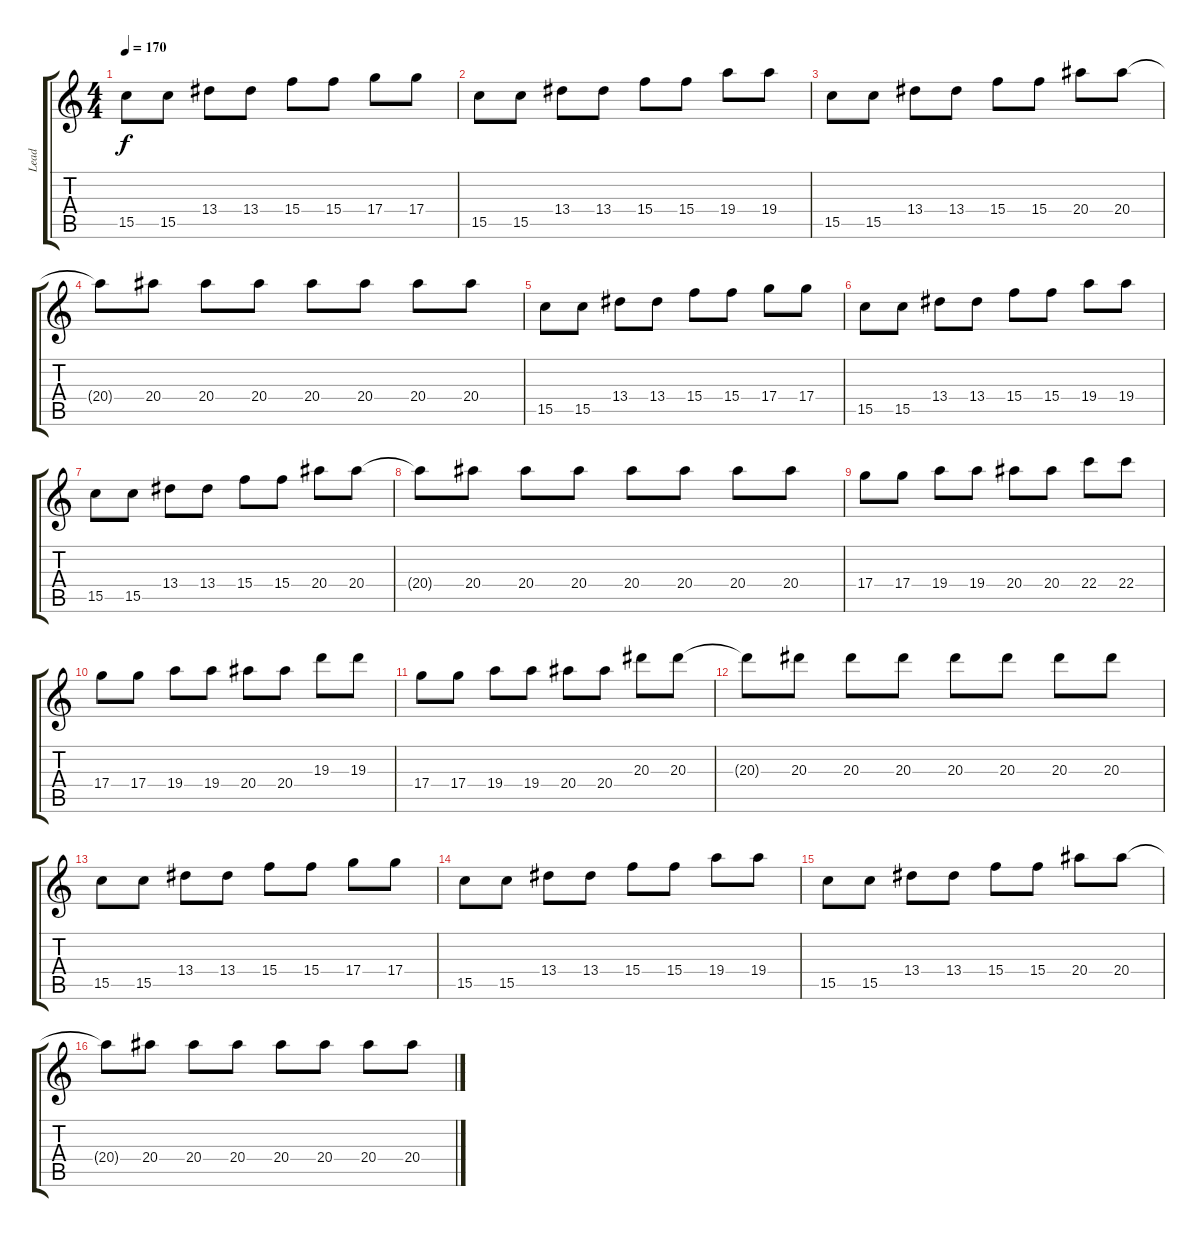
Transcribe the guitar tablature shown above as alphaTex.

\track ("Lead" "Lead") {instrument overdrivenguitar}
\staff {score tabs}
\tuning (E4 B3 G3 D3 A2 E2) {hide}
\ts (4 4)
\tempo 170
\clef g2
\ks c
15.5.8{dy f} 15.5.8 13.4.8 13.4.8 15.4.8 15.4.8 17.4.8 17.4.8 |
15.5.8 15.5.8 13.4.8 13.4.8 15.4.8 15.4.8 19.4.8 19.4.8 |
15.5.8 15.5.8 13.4.8 13.4.8 15.4.8 15.4.8 20.4.8 20.4.8 |
20.4{t}.8 20.4.8 20.4.8 20.4.8 20.4.8 20.4.8 20.4.8 20.4.8 |
15.5.8 15.5.8 13.4.8 13.4.8 15.4.8 15.4.8 17.4.8 17.4.8 |
15.5.8 15.5.8 13.4.8 13.4.8 15.4.8 15.4.8 19.4.8 19.4.8 |
15.5.8 15.5.8 13.4.8 13.4.8 15.4.8 15.4.8 20.4.8 20.4.8 |
20.4{t}.8 20.4.8 20.4.8 20.4.8 20.4.8 20.4.8 20.4.8 20.4.8 |
17.4.8 17.4.8 19.4.8 19.4.8 20.4.8 20.4.8 22.4.8 22.4.8 |
17.4.8 17.4.8 19.4.8 19.4.8 20.4.8 20.4.8 19.3.8 19.3.8 |
17.4.8 17.4.8 19.4.8 19.4.8 20.4.8 20.4.8 20.3.8 20.3.8 |
20.3{t}.8 20.3.8 20.3.8 20.3.8 20.3.8 20.3.8 20.3.8 20.3.8 |
15.5.8 15.5.8 13.4.8 13.4.8 15.4.8 15.4.8 17.4.8 17.4.8 |
15.5.8 15.5.8 13.4.8 13.4.8 15.4.8 15.4.8 19.4.8 19.4.8 |
15.5.8 15.5.8 13.4.8 13.4.8 15.4.8 15.4.8 20.4.8 20.4.8 |
20.4{t}.8 20.4.8 20.4.8 20.4.8 20.4.8 20.4.8 20.4.8 20.4.8
